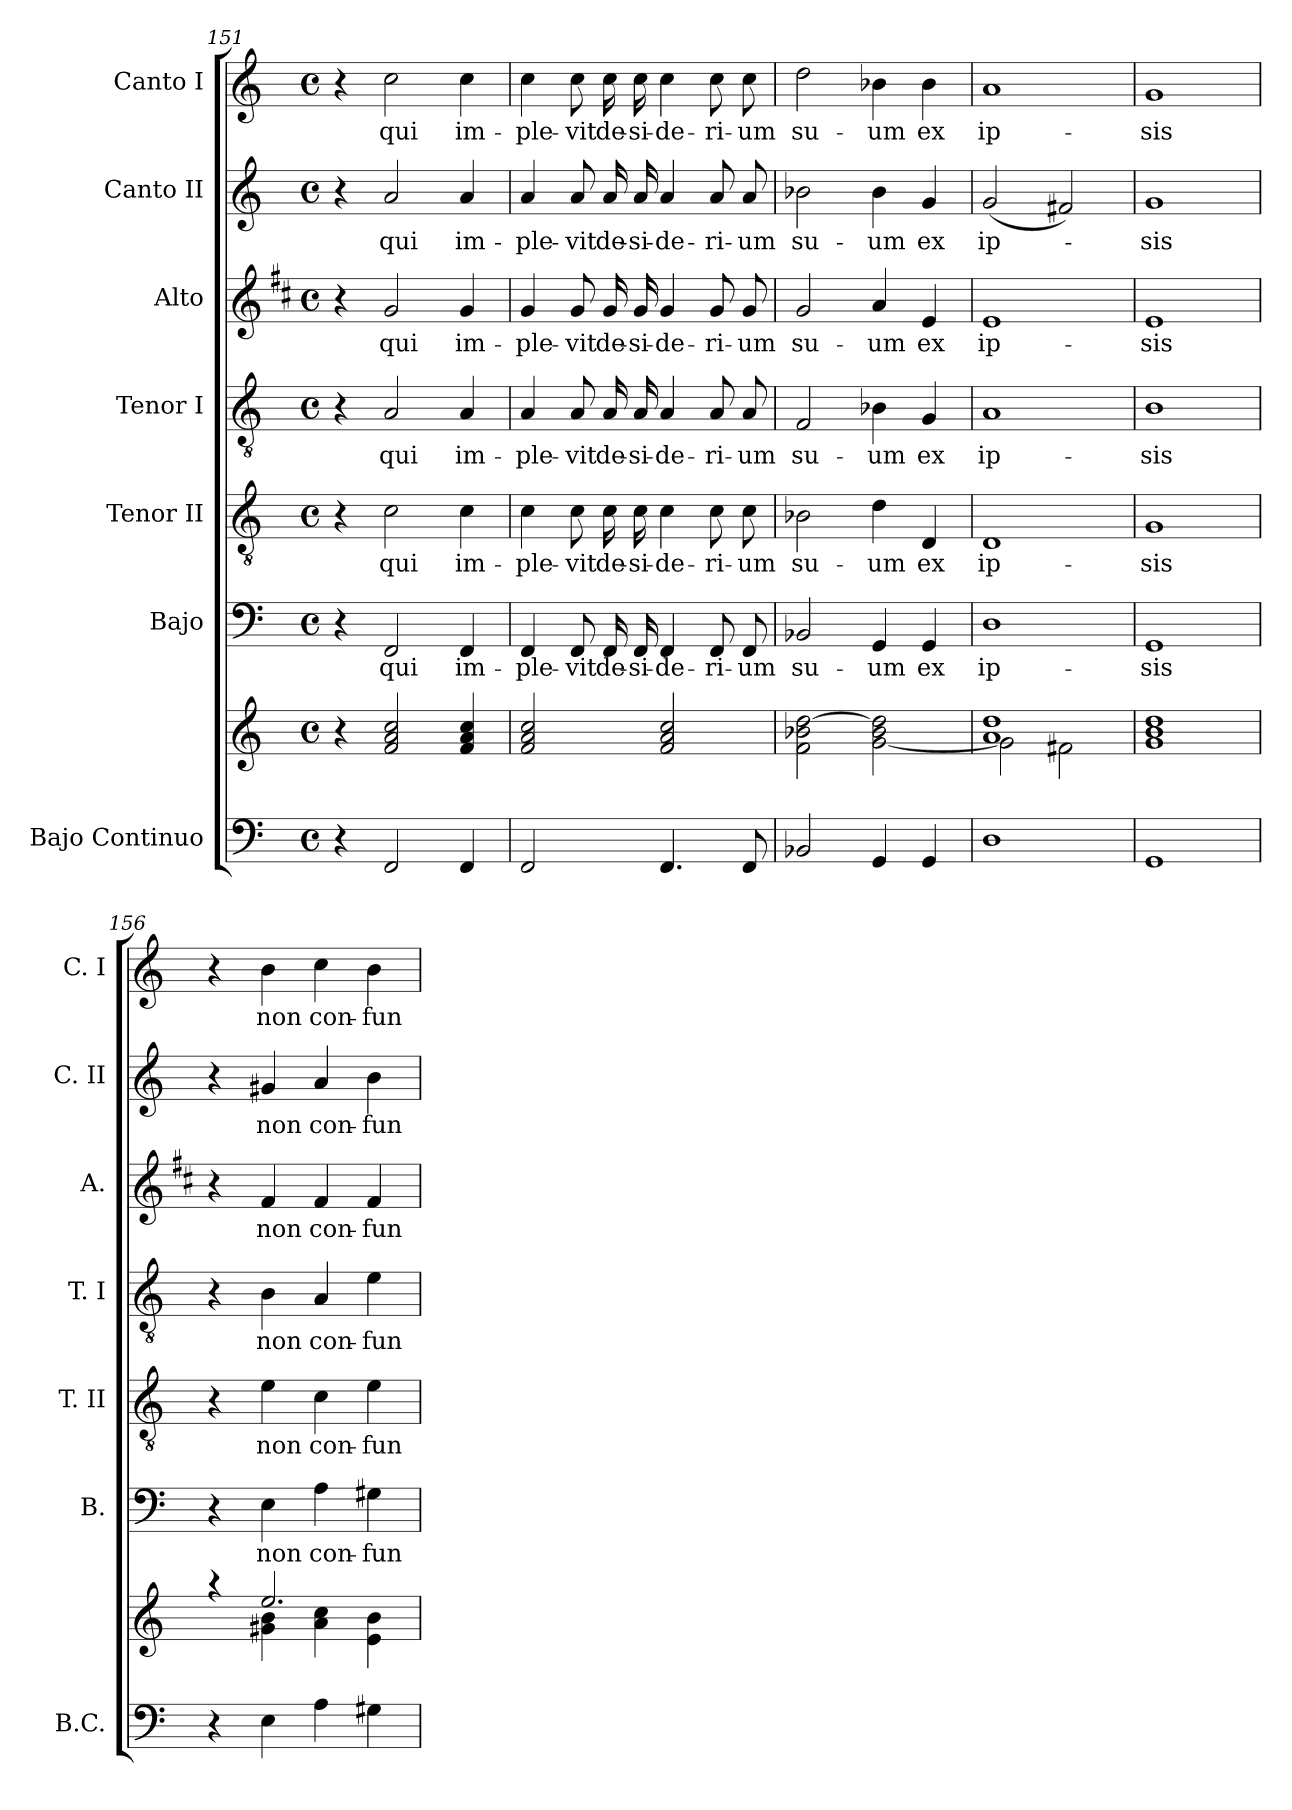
**kern	**kern	**kern	**text	**kern	**text	**kern	**text	**kern	**text	**kern	**text	**kern	**text
*part7	*part7	*part6	*part6	*part5	*part5	*part4	*part4	*part3	*part3	*part2	*part2	*part1	*part1
*staff8	*staff7	*staff6	*staff6	*staff5	*staff5	*staff4	*staff4	*staff3	*staff3	*staff2	*staff2	*staff1	*staff1
*I"Bajo Continuo	*	*I"Bajo	*	*I"Tenor II	*	*I"Tenor I	*	*I"Alto	*	*I"Canto II	*	*I"Canto I	*
*I'B.C.	*	*I'B.	*	*I'T. II	*	*I'T. I	*	*I'A.	*	*I'C. II	*	*I'C. I	*
*clefF4	*clefG2	*clefF4	*	*clefGv2	*	*clefGv2	*	*clefG2	*	*clefG2	*	*clefG2	*
*	*	*	*	*ITrd7c12	*	*ITrd7c12	*	*ITrd1c2	*	*	*	*	*
*k[]	*k[]	*k[]	*	*k[]	*	*k[]	*	*k[]	*	*k[]	*	*k[]	*
*M4/4	*M4/4	*M4/4	*	*M4/4	*	*M4/4	*	*M4/4	*	*M4/4	*	*M4/4	*
*met(c)	*met(c)	*met(c)	*	*met(c)	*	*met(c)	*	*met(c)	*	*met(c)	*	*met(c)	*
=151	=151	=151	=151	=151	=151	=151	=151	=151	=151	=151	=151	=151	=151
4r	4r	4r	.	4r	.	4r	.	4r	.	4r	.	4r	.
2FF/	2f/ 2a/ 2cc/	2FF/	qui	2C\	qui	2AA/	qui	2f/	qui	2a/	qui	2cc\	qui
4FF/	4f/ 4a/ 4cc/	4FF/	im-	4C\	im-	4AA/	im-	4f/	im-	4a/	im-	4cc\	im-
!!LO:LB:g=z
=152	=152	=152	=152	=152	=152	=152	=152	=152	=152	=152	=152	=152	=152
2FF/	2f/ 2a/ 2cc/	4FF/	-ple-	4C\	-ple-	4AA/	-ple-	4f/	-ple-	4a/	-ple-	4cc\	-ple-
.	.	8FF/	-vit	8C\	-vit	8AA/	-vit	8f/	-vit	8a/	-vit	8cc\	-vit
.	.	16FF/	de-	16C\	de-	16AA/	de-	16f/	de-	16a/	de-	16cc\	de-
.	.	16FF/	-si-	16C\	-si-	16AA/	-si-	16f/	-si-	16a/	-si-	16cc\	-si-
4.FF/	2f/ 2a/ 2cc/	4FF/	-de-	4C\	-de-	4AA/	-de-	4f/	-de-	4a/	-de-	4cc\	-de-
.	.	8FF/	-ri-	8C\	-ri-	8AA/	-ri-	8f/	-ri-	8a/	-ri-	8cc\	-ri-
8FF/	.	8FF/	-um	8C\	-um	8AA/	-um	8f/	-um	8a/	-um	8cc\	-um
=153	=153	=153	=153	=153	=153	=153	=153	=153	=153	=153	=153	=153	=153
2BB-X/	2f\ 2b-X\ [2dd\	2BB-X/	su-	2BB-X\	su-	2FF/	su-	2f/	su-	2b-X\	su-	2dd\	su-
4GG/	[2g\ 2b-\ 2dd\]	4GG/	-um	4D\	-um	4BB-X\	-um	4g/	-um	4b-\	-um	4b-X\	-um
4GG/	.	4GG/	ex	4DD/	ex	4GG/	ex	4d/	ex	4g/	ex	4b-\	ex
=154	=154	=154	=154	=154	=154	=154	=154	=154	=154	=154	=154	=154	=154
*	*^	*	*	*	*	*	*	*	*	*	*	*	*
1D	1a 1dd	2g\]	1D	ip-	1DD	ip-	1AA	ip-	1d	ip-	(2g/	ip-	1a	ip-
.	.	2f#X\	.	.	.	.	.	.	.	.	2f#X/)	.	.	.
*	*v	*v	*	*	*	*	*	*	*	*	*	*	*	*
=155	=155	=155	=155	=155	=155	=155	=155	=155	=155	=155	=155	=155	=155
1GG	1g 1b 1dd	1GG	-sis	1GG	-sis	1BB	-sis	1d	-sis	1g	-sis	1g	-sis
=156	=156	=156	=156	=156	=156	=156	=156	=156	=156	=156	=156	=156	=156
*	*^	*	*	*	*	*	*	*	*	*	*	*	*
4r	4raa	4ryy	4r	.	4r	.	4r	.	4r	.	4r	.	4r	.
4E\	2.ee/	4g#X\ 4b\	4E\	non	4E\	non	4BB\	non	4e/	non	4g#X/	non	4b\	non
4A\	.	4a\ 4cc\	4A\	con-	4C\	con-	4AA/	con-	4e/	con-	4a/	con-	4cc\	con-
4G#X\	.	4e\ 4b\	4G#X\	-fun-	4E\	-fun-	4E\	-fun-	4e/	-fun-	4b\	-fun-	4b\	-fun-
*	*v	*v	*	*	*	*	*	*	*	*	*	*	*	*
=	=	=	=	=	=	=	=	=	=	=	=	=	=
*-	*-	*-	*-	*-	*-	*-	*-	*-	*-	*-	*-	*-	*-
